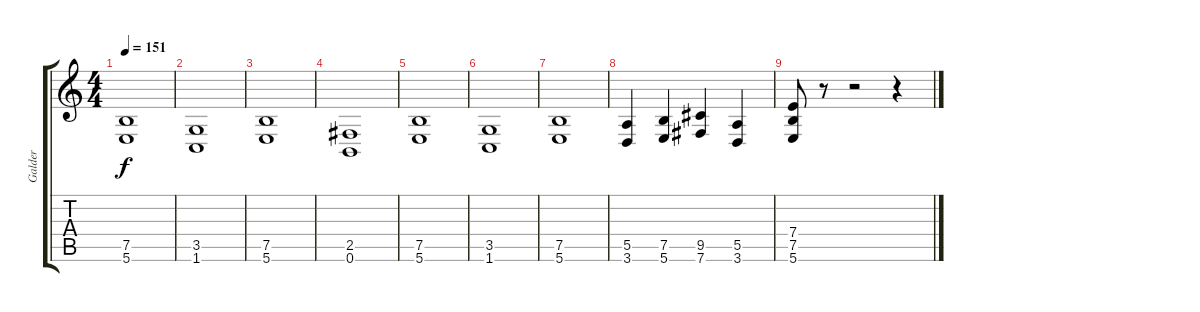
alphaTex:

\track ("Galder" "Galder") {instrument overdrivenguitar}
\staff {score tabs}
\tuning (B3 Gb3 D3 A2 E2 B1) {hide}
\ts (4 4)
\tempo 151
\clef g2
\ks c
(7.5 5.6).1{dy f} |
(3.5 1.6).1 |
(7.5 5.6).1 |
(2.5 0.6).1 |
(7.5 5.6).1 |
(3.5 1.6).1 |
(7.5 5.6).1 |
(5.5 3.6).4 (7.5 5.6).4 (9.5 7.6).4 (5.5 3.6).4 |
(7.4 7.5 5.6).8 r.8 r.2 r.4
